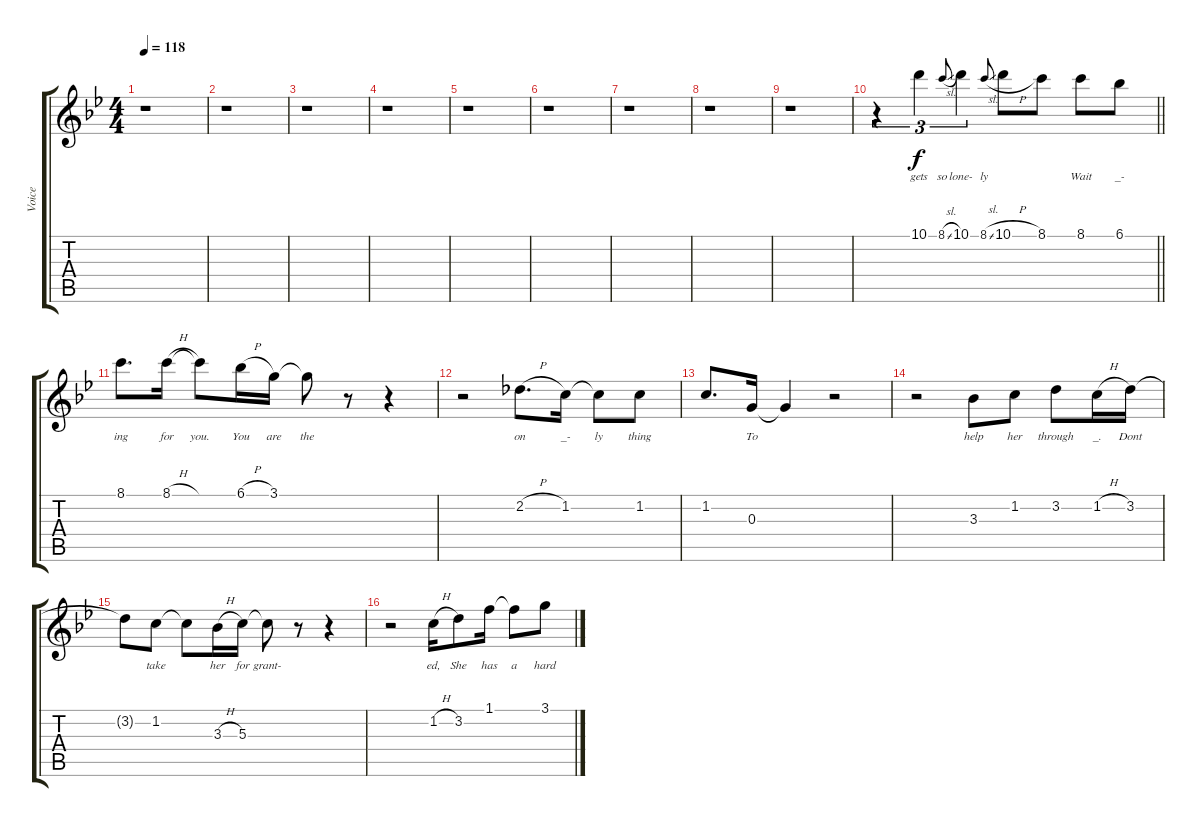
\track ("Voice" "Voice") {instrument acousticguitarsteel}
\staff {score tabs}
\tuning (E4 B3 G3 D3 A2 E2) {hide}
\ts (4 4)
\tempo 118
\clef g2
\ks bb
r.1{dy f} |
r.1 |
r.1 |
r.1 |
r.1 |
r.1 |
r.1 |
r.1 |
r.1 |
\barLineRight lightlight
r.4{tu (3 2)} 10.1.4{tu (3 2) lyrics (0 "gets") lyrics (1 "") lyrics (2 "") lyrics (3 "") lyrics (4 "")} 8.1{sl}.8{lyrics (0 "so") lyrics (1 "") lyrics (2 "") lyrics (3 "") lyrics (4 "") gr onbeat} 10.1.4{tu (3 2) lyrics (0 "lone-") lyrics (1 "") lyrics (2 "") lyrics (3 "") lyrics (4 "")} 8.1{sl}.8{lyrics (0 "ly") lyrics (1 "") lyrics (2 "") lyrics (3 "") lyrics (4 "") gr onbeat} 10.1{h}.8{lyrics (0 "") lyrics (1 "") lyrics (2 "") lyrics (3 "") lyrics (4 "")} 8.1.8{lyrics (0 "") lyrics (1 "") lyrics (2 "") lyrics (3 "") lyrics (4 "")} 8.1.8{lyrics (0 "Wait") lyrics (1 "") lyrics (2 "") lyrics (3 "") lyrics (4 "")} 6.1.8{lyrics (0 "_-") lyrics (1 "") lyrics (2 "") lyrics (3 "") lyrics (4 "")} |
8.1.8{d lyrics (0 "ing") lyrics (1 "") lyrics (2 "") lyrics (3 "") lyrics (4 "")} 8.1{h}.16{lyrics (0 "for") lyrics (1 "") lyrics (2 "") lyrics (3 "") lyrics (4 "")} 8.1{t}.8{lyrics (0 "you.") lyrics (1 "") lyrics (2 "") lyrics (3 "") lyrics (4 "")} 6.1{h}.16{lyrics (0 "You") lyrics (1 "") lyrics (2 "") lyrics (3 "") lyrics (4 "")} 3.1.16{lyrics (0 "are") lyrics (1 "") lyrics (2 "") lyrics (3 "") lyrics (4 "")} 3.1{t}.8{lyrics (0 "the") lyrics (1 "") lyrics (2 "") lyrics (3 "") lyrics (4 "")} r.8 r.4 |
r.2 2.2{h}.8{d lyrics (0 "on") lyrics (1 "") lyrics (2 "") lyrics (3 "") lyrics (4 "")} 1.2.16{lyrics (0 "_-") lyrics (1 "") lyrics (2 "") lyrics (3 "") lyrics (4 "")} 1.2{t}.8{lyrics (0 "ly") lyrics (1 "") lyrics (2 "") lyrics (3 "") lyrics (4 "")} 1.2.8{lyrics (0 "thing") lyrics (1 "") lyrics (2 "") lyrics (3 "") lyrics (4 "")} |
1.2.8{d lyrics (0 "") lyrics (1 "") lyrics (2 "") lyrics (3 "") lyrics (4 "")} 0.3.16{lyrics (0 "To") lyrics (1 "") lyrics (2 "") lyrics (3 "") lyrics (4 "")} 0.3{t}.4{lyrics (0 "") lyrics (1 "") lyrics (2 "") lyrics (3 "") lyrics (4 "")} r.2 |
r.2 3.3.8{lyrics (0 "help") lyrics (1 "") lyrics (2 "") lyrics (3 "") lyrics (4 "")} 1.2.8{lyrics (0 "her") lyrics (1 "") lyrics (2 "") lyrics (3 "") lyrics (4 "")} 3.2.8{lyrics (0 "through") lyrics (1 "") lyrics (2 "") lyrics (3 "") lyrics (4 "")} 1.2{h}.16{lyrics (0 "_.") lyrics (1 "") lyrics (2 "") lyrics (3 "") lyrics (4 "")} 3.2.16{lyrics (0 "Dont") lyrics (1 "") lyrics (2 "") lyrics (3 "") lyrics (4 "")} |
3.2{t}.8{lyrics (0 "") lyrics (1 "") lyrics (2 "") lyrics (3 "") lyrics (4 "")} 1.2.8{lyrics (0 "take") lyrics (1 "") lyrics (2 "") lyrics (3 "") lyrics (4 "")} 1.2{t}.8{lyrics (0 "") lyrics (1 "") lyrics (2 "") lyrics (3 "") lyrics (4 "")} 3.3{h}.16{lyrics (0 "her") lyrics (1 "") lyrics (2 "") lyrics (3 "") lyrics (4 "")} 5.3.16{lyrics (0 "for") lyrics (1 "") lyrics (2 "") lyrics (3 "") lyrics (4 "")} 5.3{t}.8{lyrics (0 "grant-") lyrics (1 "") lyrics (2 "") lyrics (3 "") lyrics (4 "")} r.8 r.4 |
r.2 1.2{h}.16{lyrics (0 "ed,") lyrics (1 "") lyrics (2 "") lyrics (3 "") lyrics (4 "")} 3.2.8{lyrics (0 "She") lyrics (1 "") lyrics (2 "") lyrics (3 "") lyrics (4 "")} 1.1.16{lyrics (0 "has") lyrics (1 "") lyrics (2 "") lyrics (3 "") lyrics (4 "")} 1.1{t}.8{lyrics (0 "a") lyrics (1 "") lyrics (2 "") lyrics (3 "") lyrics (4 "")} 3.1.8{lyrics (0 "hard") lyrics (1 "") lyrics (2 "") lyrics (3 "") lyrics (4 "")}
